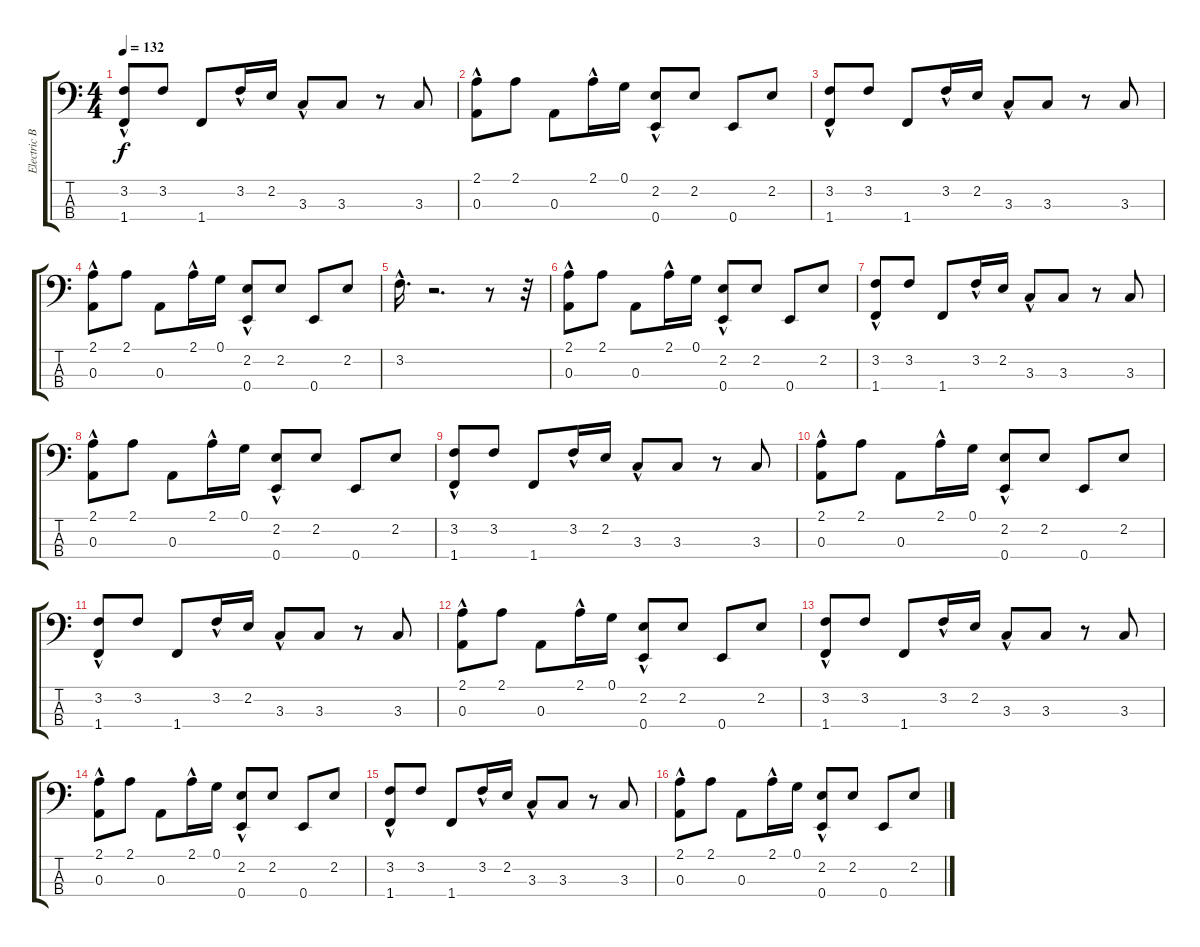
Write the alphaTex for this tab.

\track ("Electric Bass" "Electric B") {instrument synthbass1}
\staff {score tabs}
\tuning (G2 D2 A1 E1) {hide}
\ts (4 4)
\tempo 132
\clef f4
\ks c
(3.2{hac} 1.4).8{dy f} 3.2.8 1.4.8 3.2{hac}.16 2.2.16 3.3{hac}.8 3.3.8 r.8 3.3.8 |
(2.1{hac} 0.3).8 2.1.8 0.3.8 2.1{hac}.16 0.1.16 (2.2{hac} 0.4).8 2.2.8 0.4.8 2.2.8 |
(3.2{hac} 1.4).8 3.2.8 1.4.8 3.2{hac}.16 2.2.16 3.3{hac}.8 3.3.8 r.8 3.3.8 |
(2.1{hac} 0.3).8 2.1.8 0.3.8 2.1{hac}.16 0.1.16 (2.2{hac} 0.4).8 2.2.8 0.4.8 2.2.8 |
3.2{hac}.16{d} r.2{d} r.8 r.32 |
(2.1{hac} 0.3).8 2.1.8 0.3.8 2.1{hac}.16 0.1.16 (2.2{hac} 0.4).8 2.2.8 0.4.8 2.2.8 |
(3.2{hac} 1.4).8 3.2.8 1.4.8 3.2{hac}.16 2.2.16 3.3{hac}.8 3.3.8 r.8 3.3.8 |
(2.1{hac} 0.3).8 2.1.8 0.3.8 2.1{hac}.16 0.1.16 (2.2{hac} 0.4).8 2.2.8 0.4.8 2.2.8 |
(3.2{hac} 1.4).8 3.2.8 1.4.8 3.2{hac}.16 2.2.16 3.3{hac}.8 3.3.8 r.8 3.3.8 |
(2.1{hac} 0.3).8 2.1.8 0.3.8 2.1{hac}.16 0.1.16 (2.2{hac} 0.4).8 2.2.8 0.4.8 2.2.8 |
(3.2{hac} 1.4).8 3.2.8 1.4.8 3.2{hac}.16 2.2.16 3.3{hac}.8 3.3.8 r.8 3.3.8 |
(2.1{hac} 0.3).8 2.1.8 0.3.8 2.1{hac}.16 0.1.16 (2.2{hac} 0.4).8 2.2.8 0.4.8 2.2.8 |
(3.2{hac} 1.4).8 3.2.8 1.4.8 3.2{hac}.16 2.2.16 3.3{hac}.8 3.3.8 r.8 3.3.8 |
(2.1{hac} 0.3).8 2.1.8 0.3.8 2.1{hac}.16 0.1.16 (2.2{hac} 0.4).8 2.2.8 0.4.8 2.2.8 |
(3.2{hac} 1.4).8 3.2.8 1.4.8 3.2{hac}.16 2.2.16 3.3{hac}.8 3.3.8 r.8 3.3.8 |
(2.1{hac} 0.3).8{volume 14} 2.1.8{volume 14} 0.3.8{volume 13} 2.1{hac}.16{volume 13} 0.1.16{volume 13} (2.2{hac} 0.4).8{volume 13} 2.2.8{volume 12} 0.4.8{volume 12} 2.2.8{volume 12}
